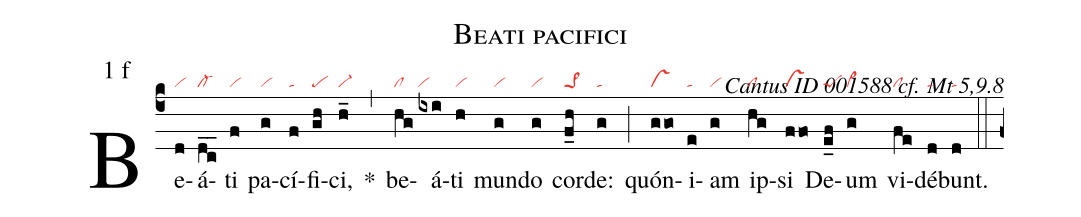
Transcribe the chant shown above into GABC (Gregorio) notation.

name: Beati pacifici;
mode: 1;
mode-differentia: f;
commentary: Cantus ID 001588 cf. Mt 5,9.8;
nabc-lines: 1;
%%
(c4)

Be(d|vi)á(d_c_|cl-)ti(f|vi) pa(g|vi)cí(f|ta)fi(gh|pe)ci,(h_|vi-) *(,) be(hg|cl)á(ixi|vi)ti(h|vi) mun(g|vi)do(g|vi) cor(f_h|pe>1)de:(g|ta) (;) quón(ggo|vs)i(e|ta)am(g|vi) ip(hg|cl)si(ffo|vs) De(e_f|peS)um(g|vi>) vi(fe|cl)dé(d|ta)bunt.(d|ta)

(::f+)
